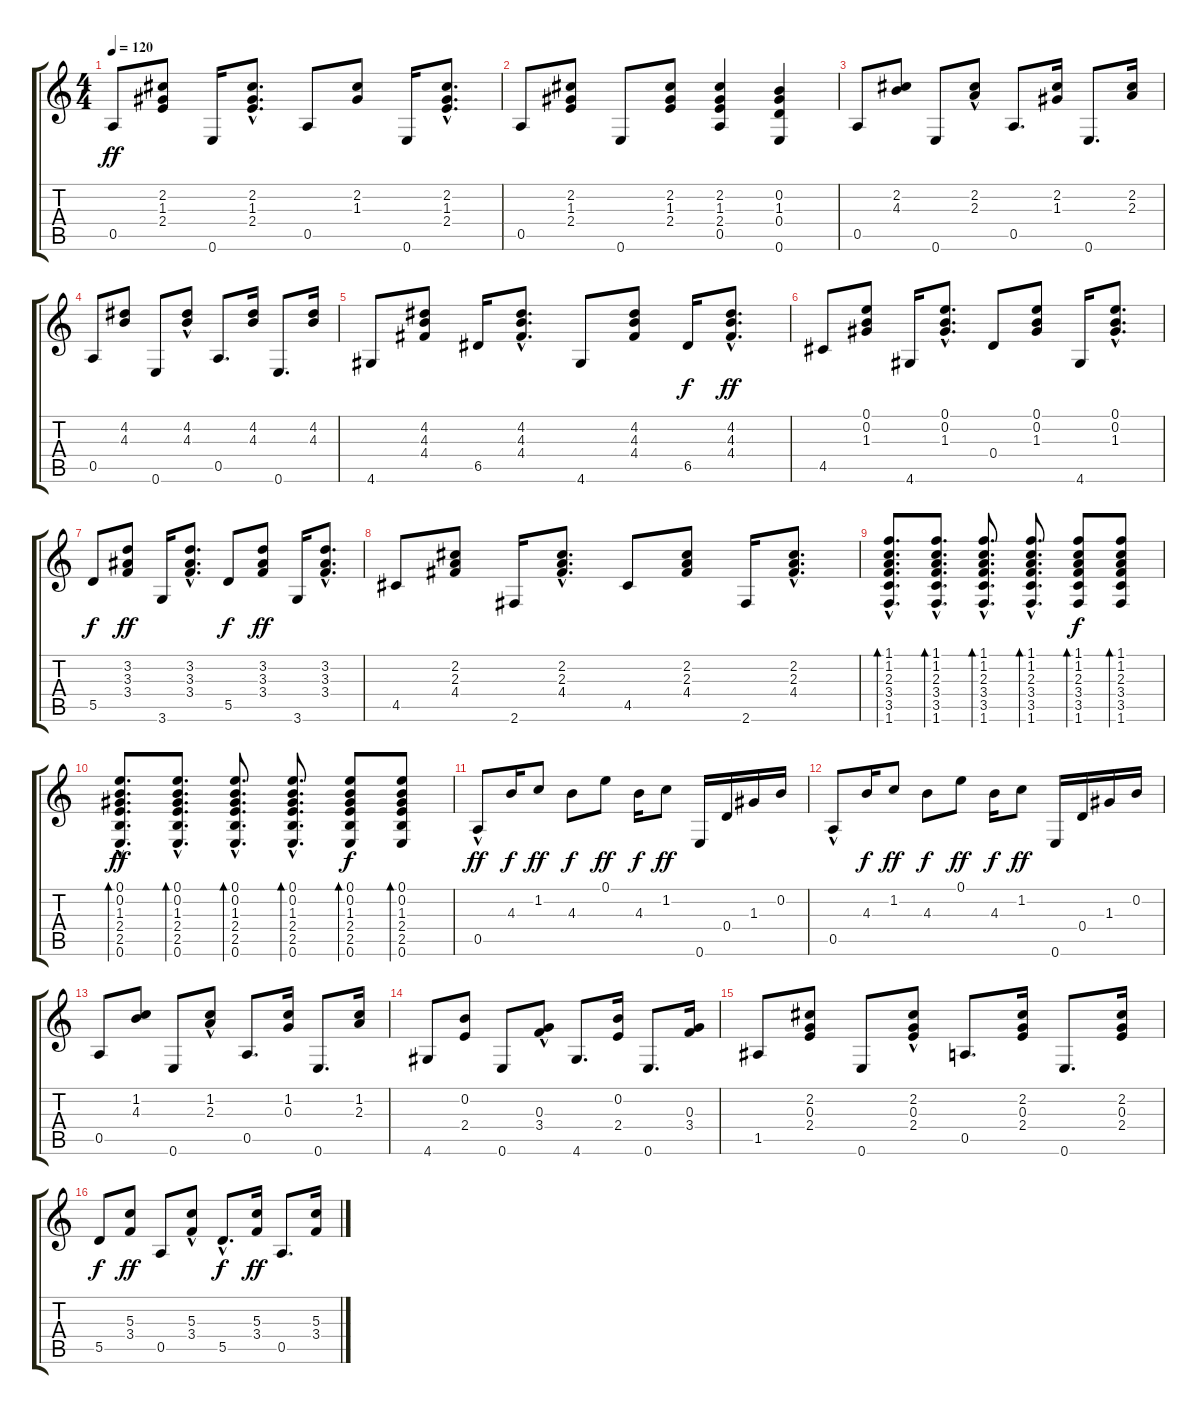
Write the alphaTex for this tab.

\track "" {instrument acousticguitarnylon}
\staff {score tabs}
\tuning (E4 B3 G3 D3 A2 E2) {hide}
\ts (4 4)
\tempo 120
\clef g2
\ks c
0.5.8{dy ff} (2.2 1.3 2.4).8 0.6.16 (2.2{hac} 1.3{hac} 2.4{hac}).8{d} 0.5.8 (2.2 1.3).8 0.6.16 (2.2{hac} 1.3{hac} 2.4{hac}).8{d} |
0.5.8 (2.2 1.3 2.4).8 0.6.8 (2.2 1.3 2.4).8 (2.2 1.3 2.4 0.5).4 (0.2 1.3 0.4 0.6).4 |
0.5.8 (2.2 4.3).8 0.6.8 (2.2{hac} 2.3{hac}).8 0.5.8{d} (2.2 1.3).16 0.6.8{d} (2.2 2.3).16 |
0.5.8 (4.2 4.3).8 0.6.8 (4.2{hac} 4.3{hac}).8 0.5.8{d} (4.2 4.3).16 0.6.8{d} (4.2 4.3).16 |
4.6.8 (4.2 4.3 4.4).8 6.5.16 (4.2{hac} 4.3{hac} 4.4{hac}).8{d} 4.6.8 (4.2 4.3 4.4).8 6.5.16{dy f} (4.2{hac} 4.3{hac} 4.4{hac}).8{d dy ff} |
4.5.8 (0.1 0.2 1.3).8 4.6.16 (0.1{hac} 0.2{hac} 1.3{hac}).8{d} 0.4.8 (0.1 0.2 1.3).8 4.6.16 (0.1{hac} 0.2{hac} 1.3{hac}).8{d} |
5.5.8{dy f} (3.2 3.3 3.4).8{dy ff} 3.6.16 (3.2{hac} 3.3{hac} 3.4{hac}).8{d} 5.5.8{dy f} (3.2 3.3 3.4).8{dy ff} 3.6.16 (3.2{hac} 3.3{hac} 3.4{hac}).8{d} |
4.5.8 (2.2 2.3 4.4).8 2.6.16 (2.2{hac} 2.3{hac} 4.4{hac}).8{d} 4.5.8 (2.2 2.3 4.4).8 2.6.16 (2.2{hac} 2.3{hac} 4.4{hac}).8{d} |
(1.1{hac} 1.2{hac} 2.3{hac} 3.4{hac} 3.5{hac} 1.6{hac}).8{d bd 30} (1.1{hac} 1.2{hac} 2.3{hac} 3.4{hac} 3.5 1.6{hac}).8{d bd 30} (1.1{hac} 1.2{hac} 2.3{hac} 3.4{hac} 3.5{hac} 1.6).8{d bd 30} (1.1{hac} 1.2{hac} 2.3{hac} 3.4{hac} 3.5{hac} 1.6).8{d bd 30} (1.1 1.2 2.3 3.4 3.5 1.6).8{bd 30 dy f} (1.1 1.2 2.3 3.4 3.5 1.6).8{bd 30} |
(0.1{hac} 0.2{hac} 1.3{hac} 2.4{hac} 2.5{hac} 0.6{hac}).8{d bd 30 dy ff} (0.1{hac} 0.2{hac} 1.3{hac} 2.4{hac} 2.5 0.6{hac}).8{d bd 30} (0.1{hac} 0.2{hac} 1.3{hac} 2.4{hac} 2.5{hac} 0.6).8{d bd 30} (0.1{hac} 0.2{hac} 1.3{hac} 2.4{hac} 2.5{hac} 0.6).8{d bd 30} (0.1 0.2 1.3 2.4 2.5 0.6).8{bd 30 dy f} (0.1 0.2 1.3 2.4 2.5 0.6).8{bd 30} |
0.5{hac}.8{dy ff} 4.3.16{dy f} 1.2.8{dy ff} 4.3.8{dy f} 0.1.8{dy ff} 4.3.16{dy f} 1.2.8{dy ff} 0.6.16 0.4.16 1.3.16 0.2.16 |
0.5{hac}.8 4.3.16{dy f} 1.2.8{dy ff} 4.3.8{dy f} 0.1.8{dy ff} 4.3.16{dy f} 1.2.8{dy ff} 0.6.16 0.4.16 1.3.16 0.2.16 |
0.5.8 (1.2 4.3).8 0.6.8 (1.2{hac} 2.3{hac}).8 0.5.8{d} (1.2 0.3).16 0.6.8{d} (1.2 2.3).16 |
4.6.8 (0.2 2.4).8 0.6.8 (0.3{hac} 3.4{hac}).8 4.6.8{d} (0.2 2.4).16 0.6.8{d} (0.3 3.4).16 |
1.5.8 (2.2 0.3 2.4).8 0.6.8 (2.2{hac} 0.3{hac} 2.4{hac}).8 0.5.8{d} (2.2 0.3 2.4).16 0.6.8{d} (2.2 0.3 2.4).16 |
5.5.8{dy f} (5.3 3.4).8{dy ff} 0.5.8 (5.3 3.4{hac}).8 5.5{hac}.8{d dy f} (5.3 3.4).16{dy ff} 0.5.8{d} (5.3 3.4).16
